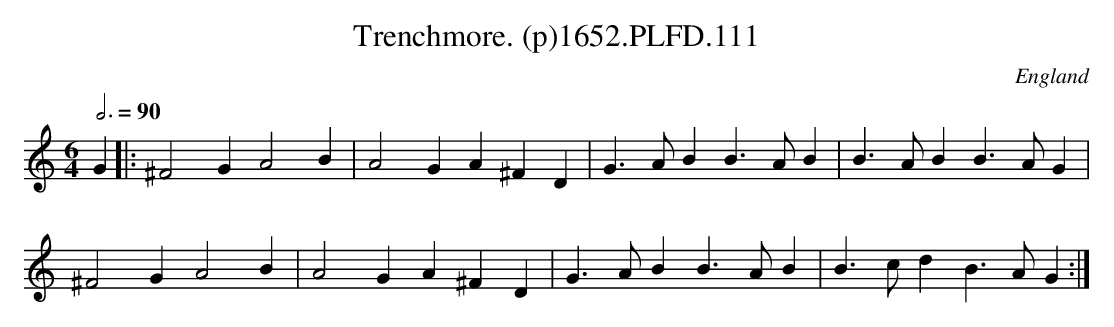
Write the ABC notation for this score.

X:1
T:Trenchmore. (p)1652.PLFD.111
M:6/4
L:1/4
Q:3/4=90
O:England
K:C
G|:^F2GA2B|A2GA^FD|G>ABB>AB|B>ABB>AG|
^F2GA2B|A2GA^FD|G>ABB>AB|B>cdB>AG:|
